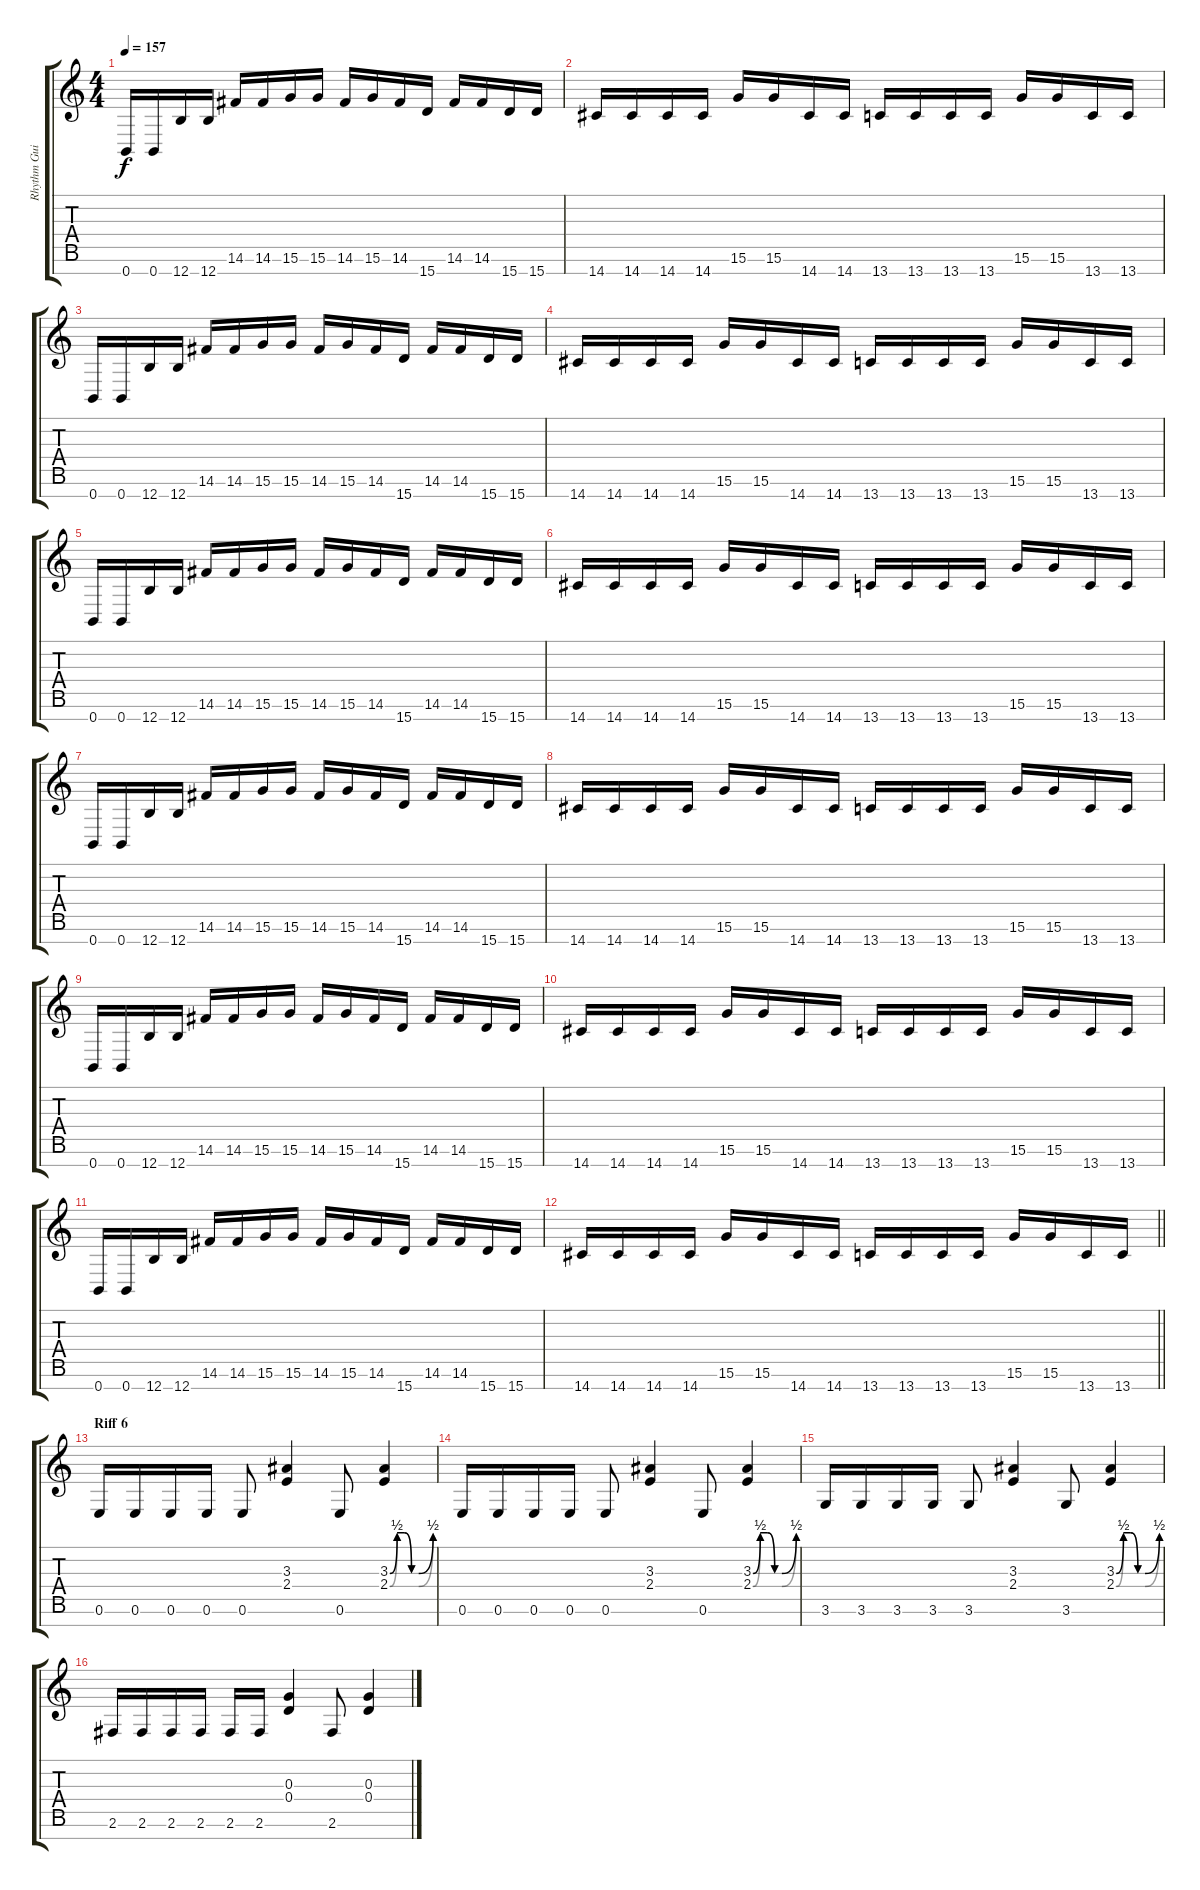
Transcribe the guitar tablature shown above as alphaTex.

\track ("Rhythm Guitar 1" "Rhythm Gui") {instrument distortionguitar}
\staff {score tabs}
\tuning (E4 B3 G3 D3 A2 E2 B1) {hide}
\ts (4 4)
\tempo 157
\clef g2
\ks c
0.7.16{dy f} 0.7.16 12.7.16 12.7.16 14.6.16 14.6.16 15.6.16 15.6.16 14.6.16 15.6.16 14.6.16 15.7.16 14.6.16 14.6.16 15.7.16 15.7.16 |
14.7.16 14.7.16 14.7.16 14.7.16 15.6.16 15.6.16 14.7.16 14.7.16 13.7.16 13.7.16 13.7.16 13.7.16 15.6.16 15.6.16 13.7.16 13.7.16 |
0.7.16 0.7.16 12.7.16 12.7.16 14.6.16 14.6.16 15.6.16 15.6.16 14.6.16 15.6.16 14.6.16 15.7.16 14.6.16 14.6.16 15.7.16 15.7.16 |
14.7.16 14.7.16 14.7.16 14.7.16 15.6.16 15.6.16 14.7.16 14.7.16 13.7.16 13.7.16 13.7.16 13.7.16 15.6.16 15.6.16 13.7.16 13.7.16 |
0.7.16 0.7.16 12.7.16 12.7.16 14.6.16 14.6.16 15.6.16 15.6.16 14.6.16 15.6.16 14.6.16 15.7.16 14.6.16 14.6.16 15.7.16 15.7.16 |
14.7.16 14.7.16 14.7.16 14.7.16 15.6.16 15.6.16 14.7.16 14.7.16 13.7.16 13.7.16 13.7.16 13.7.16 15.6.16 15.6.16 13.7.16 13.7.16 |
0.7.16 0.7.16 12.7.16 12.7.16 14.6.16 14.6.16 15.6.16 15.6.16 14.6.16 15.6.16 14.6.16 15.7.16 14.6.16 14.6.16 15.7.16 15.7.16 |
14.7.16 14.7.16 14.7.16 14.7.16 15.6.16 15.6.16 14.7.16 14.7.16 13.7.16 13.7.16 13.7.16 13.7.16 15.6.16 15.6.16 13.7.16 13.7.16 |
0.7.16 0.7.16 12.7.16 12.7.16 14.6.16 14.6.16 15.6.16 15.6.16 14.6.16 15.6.16 14.6.16 15.7.16 14.6.16 14.6.16 15.7.16 15.7.16 |
14.7.16 14.7.16 14.7.16 14.7.16 15.6.16 15.6.16 14.7.16 14.7.16 13.7.16 13.7.16 13.7.16 13.7.16 15.6.16 15.6.16 13.7.16 13.7.16 |
0.7.16 0.7.16 12.7.16 12.7.16 14.6.16 14.6.16 15.6.16 15.6.16 14.6.16 15.6.16 14.6.16 15.7.16 14.6.16 14.6.16 15.7.16 15.7.16 |
\barLineRight lightlight
14.7.16 14.7.16 14.7.16 14.7.16 15.6.16 15.6.16 14.7.16 14.7.16 13.7.16 13.7.16 13.7.16 13.7.16 15.6.16 15.6.16 13.7.16 13.7.16 |
\section ("" "Riff 6")
0.6.16 0.6.16 0.6.16 0.6.16 0.6.8 (3.3 2.4).4 0.6.8 (3.3{be (custom 0 0 10 2 20 2 30 0 40 0 60 2)} 2.4{be (custom 0 0 10 2 20 2 30 0 40 0 60 2)}).4 |
0.6.16 0.6.16 0.6.16 0.6.16 0.6.8 (3.3 2.4).4 0.6.8 (3.3{be (custom 0 0 10 2 20 2 30 0 40 0 60 2)} 2.4{be (custom 0 0 10 2 20 2 30 0 40 0 60 2)}).4 |
3.6.16 3.6.16 3.6.16 3.6.16 3.6.8 (3.3 2.4).4 3.6.8 (3.3{be (custom 0 0 10 2 20 2 30 0 40 0 60 2)} 2.4{be (custom 0 0 10 2 20 2 30 0 40 0 60 2)}).4 |
2.6.16 2.6.16 2.6.16 2.6.16 2.6.16 2.6.16 (0.3 0.4).4 2.6.8 (0.3 0.4).4
